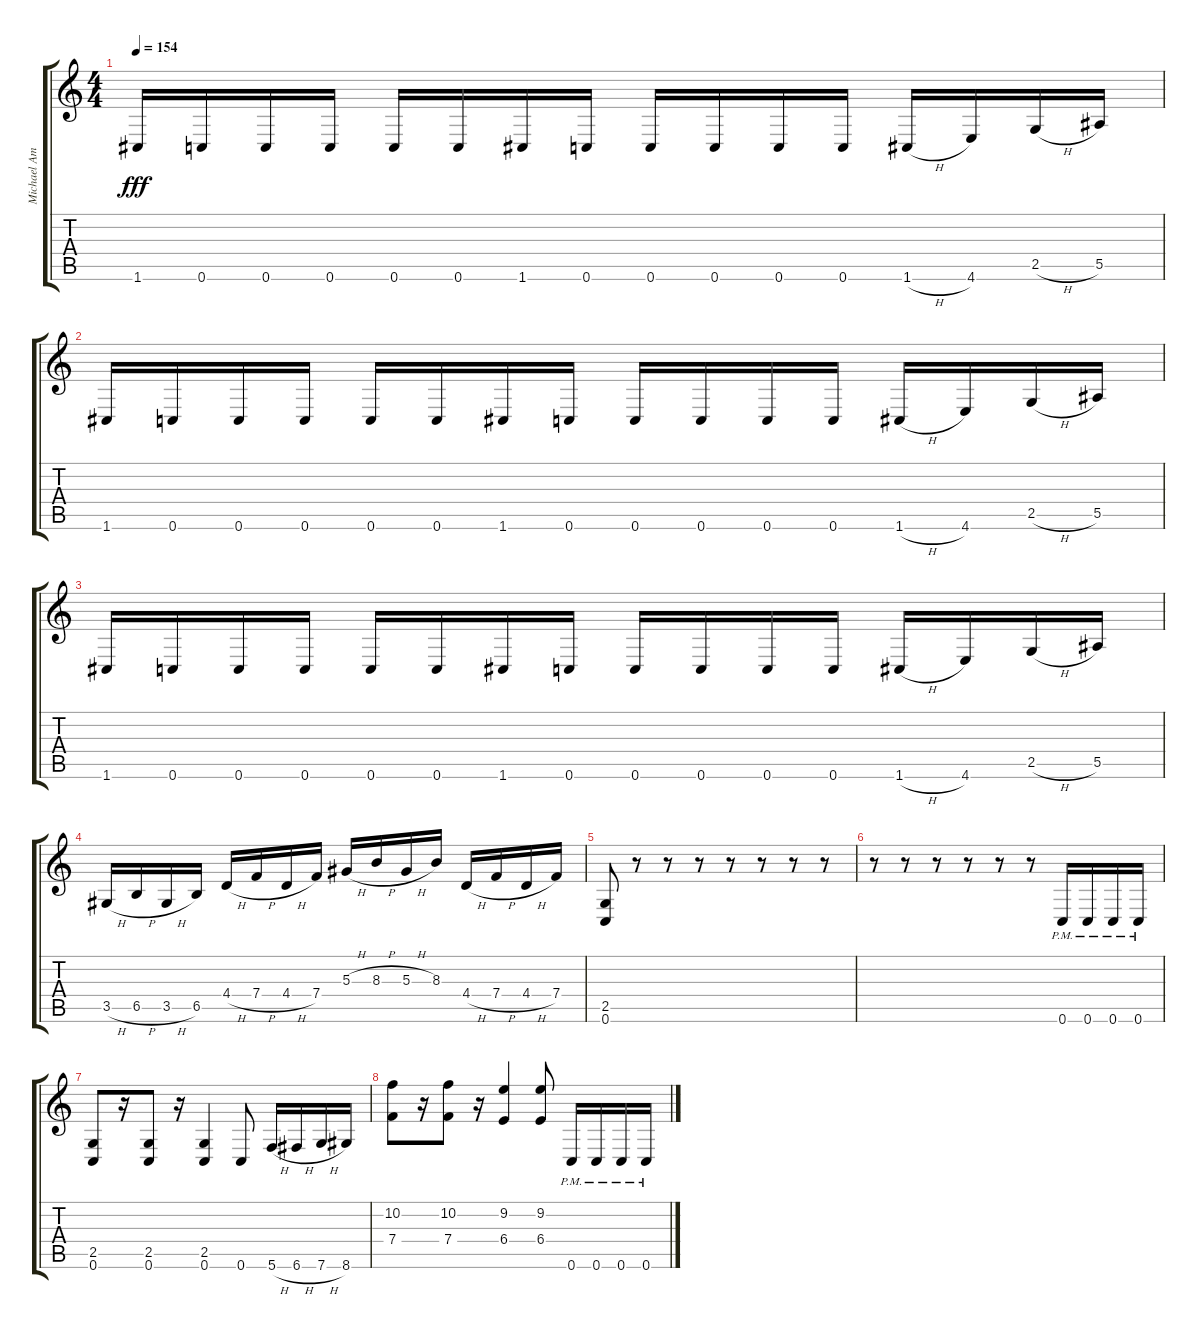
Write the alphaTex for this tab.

\track ("Michael Amott" "Michael Am") {instrument overdrivenguitar}
\staff {score tabs}
\tuning (C4 G3 Eb3 Bb2 F2 C2) {hide}
\ts (4 4)
\tempo 154
\clef g2
\ks c
1.6.16{dy fff} 0.6.16 0.6.16 0.6.16 0.6.16 0.6.16 1.6.16 0.6.16 0.6.16 0.6.16 0.6.16 0.6.16 1.6{h}.16 4.6.16 2.5{h}.16 5.5.16 |
1.6.16 0.6.16 0.6.16 0.6.16 0.6.16 0.6.16 1.6.16 0.6.16 0.6.16 0.6.16 0.6.16 0.6.16 1.6{h}.16 4.6.16 2.5{h}.16 5.5.16 |
1.6.16 0.6.16 0.6.16 0.6.16 0.6.16 0.6.16 1.6.16 0.6.16 0.6.16 0.6.16 0.6.16 0.6.16 1.6{h}.16 4.6.16 2.5{h}.16 5.5.16 |
3.5{h}.16 6.5{h}.16 3.5{h}.16 6.5.16 4.4{h}.16 7.4{h}.16 4.4{h}.16 7.4.16 5.3{h}.16 8.3{h}.16 5.3{h}.16 8.3.16 4.4{h}.16 7.4{h}.16 4.4{h}.16 7.4.16 |
(2.5 0.6).8 r.8 r.8 r.8 r.8 r.8 r.8 r.8 |
r.8 r.8 r.8 r.8 r.8 r.8 0.6{pm}.16 0.6{pm}.16 0.6{pm}.16 0.6{pm}.16 |
(2.5 0.6).8 r.16 (2.5 0.6).8 r.16 (2.5 0.6).4 0.6.8 5.6{h}.16 6.6{h}.16 7.6{h}.16 8.6.16 |
(10.2 7.4).8 r.16 (10.2 7.4).8 r.16 (9.2 6.4).4 (9.2 6.4).8 0.6{pm}.16 0.6{pm}.16 0.6{pm}.16 0.6{pm}.16
